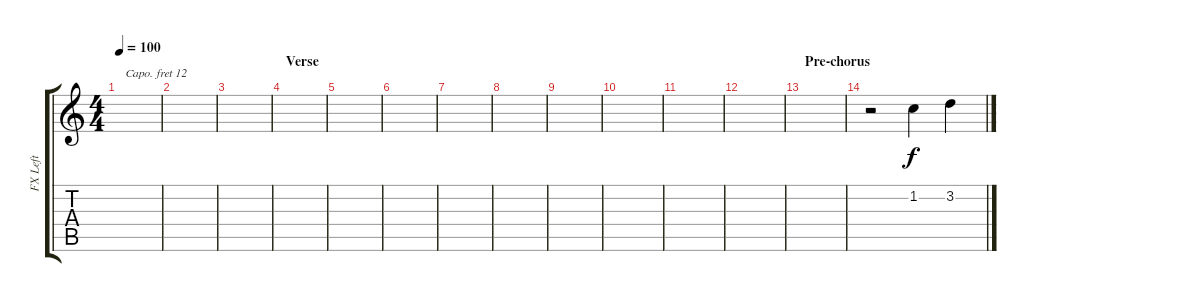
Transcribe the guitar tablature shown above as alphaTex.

\track ("FX Left" "FX Left") {instrument whistle}
\staff {score tabs}
\capo 12
\tuning (E4 B3 G3 D3 A2 E2) {hide}
\ts (4 4)
\tempo 100
\clef g2
\ks c
|
|
|
\section ("" "Verse")
|
|
|
|
|
|
|
|
|
\section ("" "Pre-chorus")
|
r.2 1.2.4{instrument electricpiano1} 3.2.4
